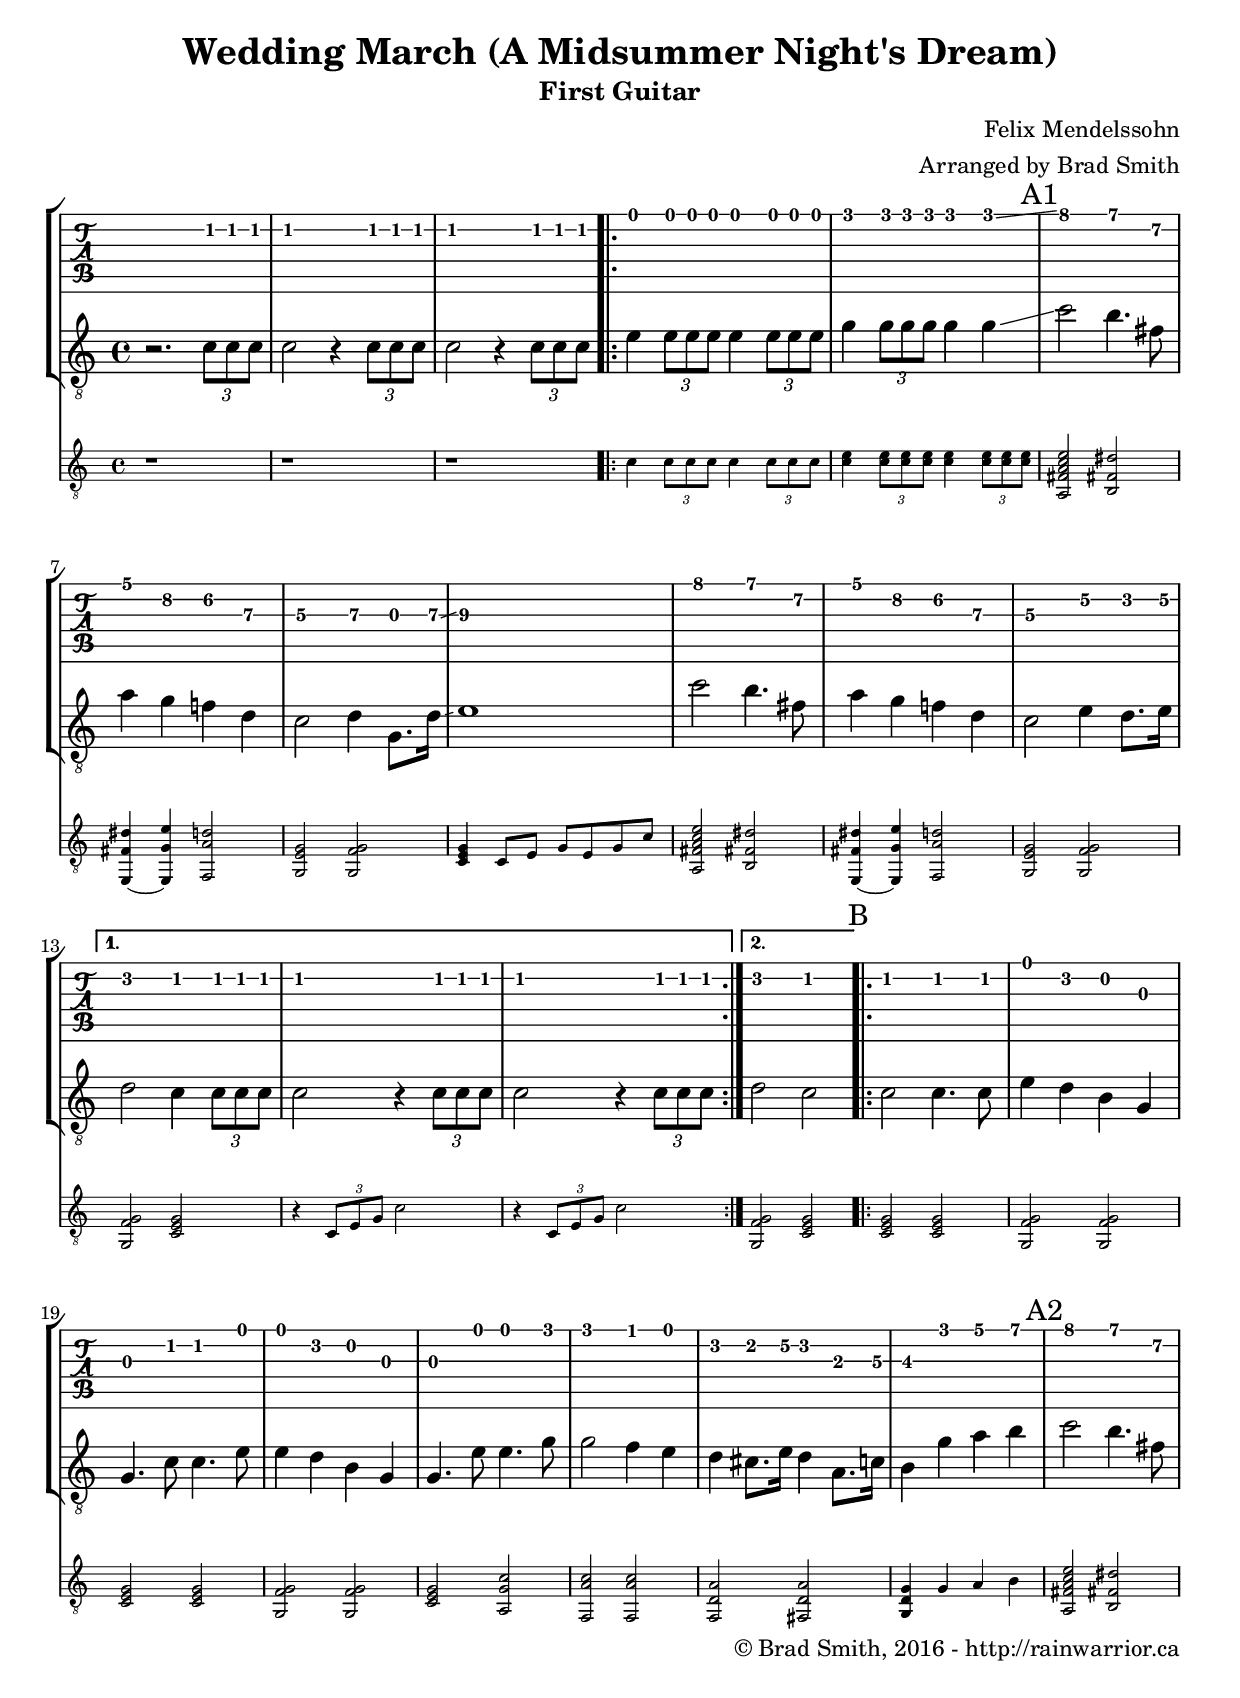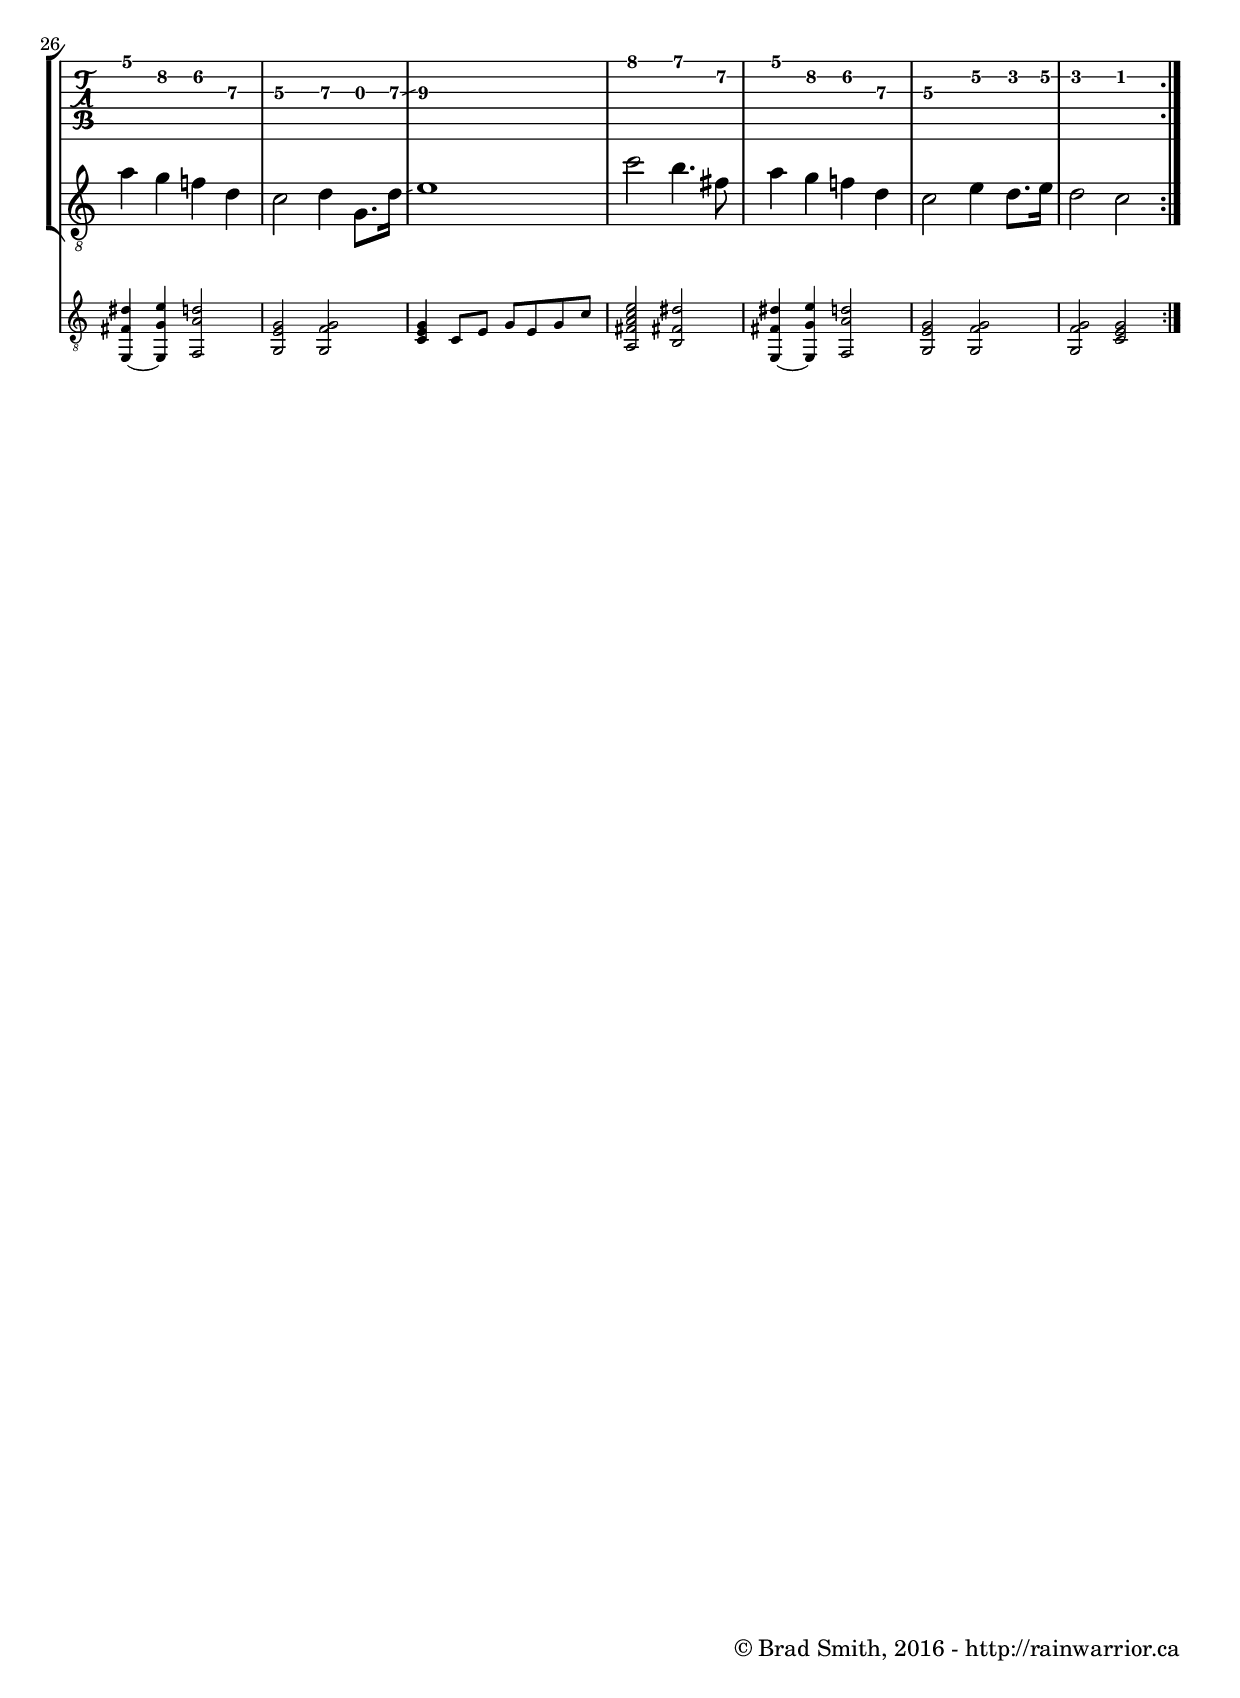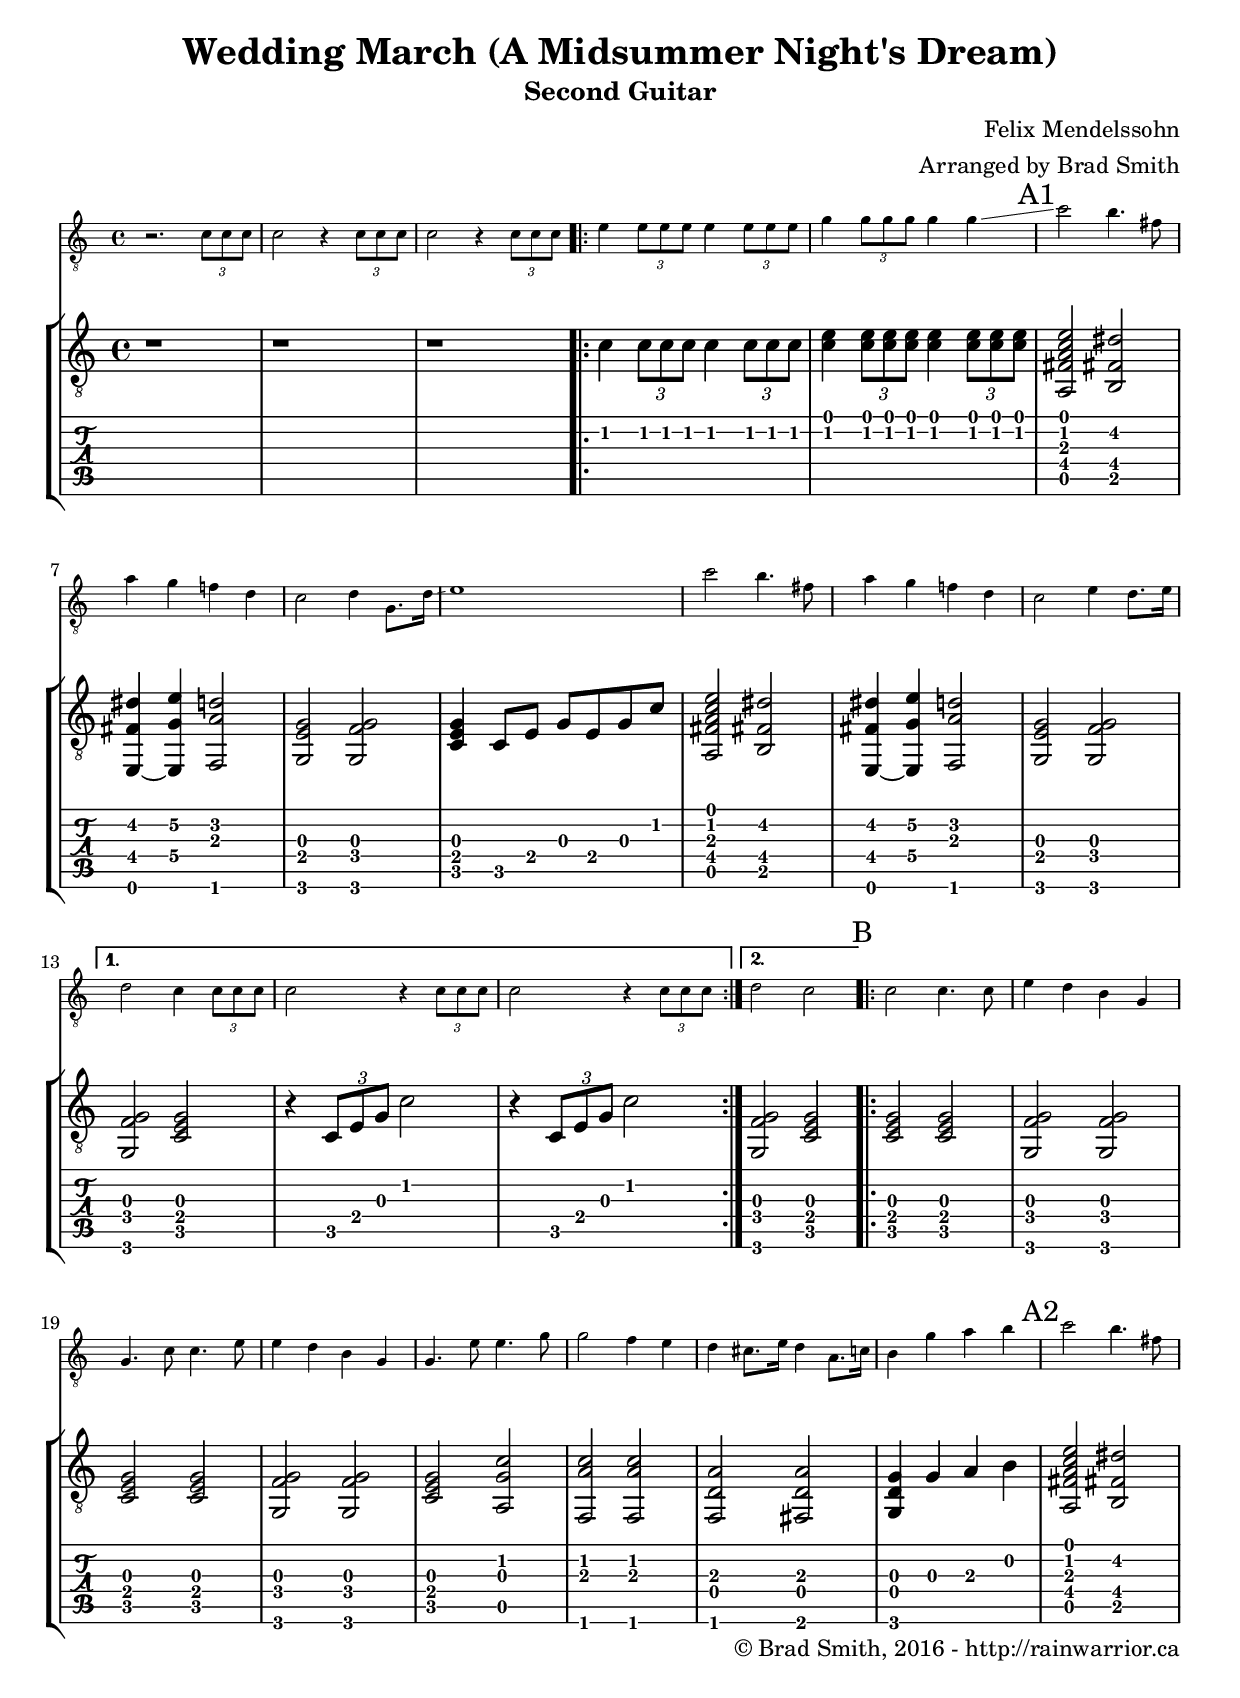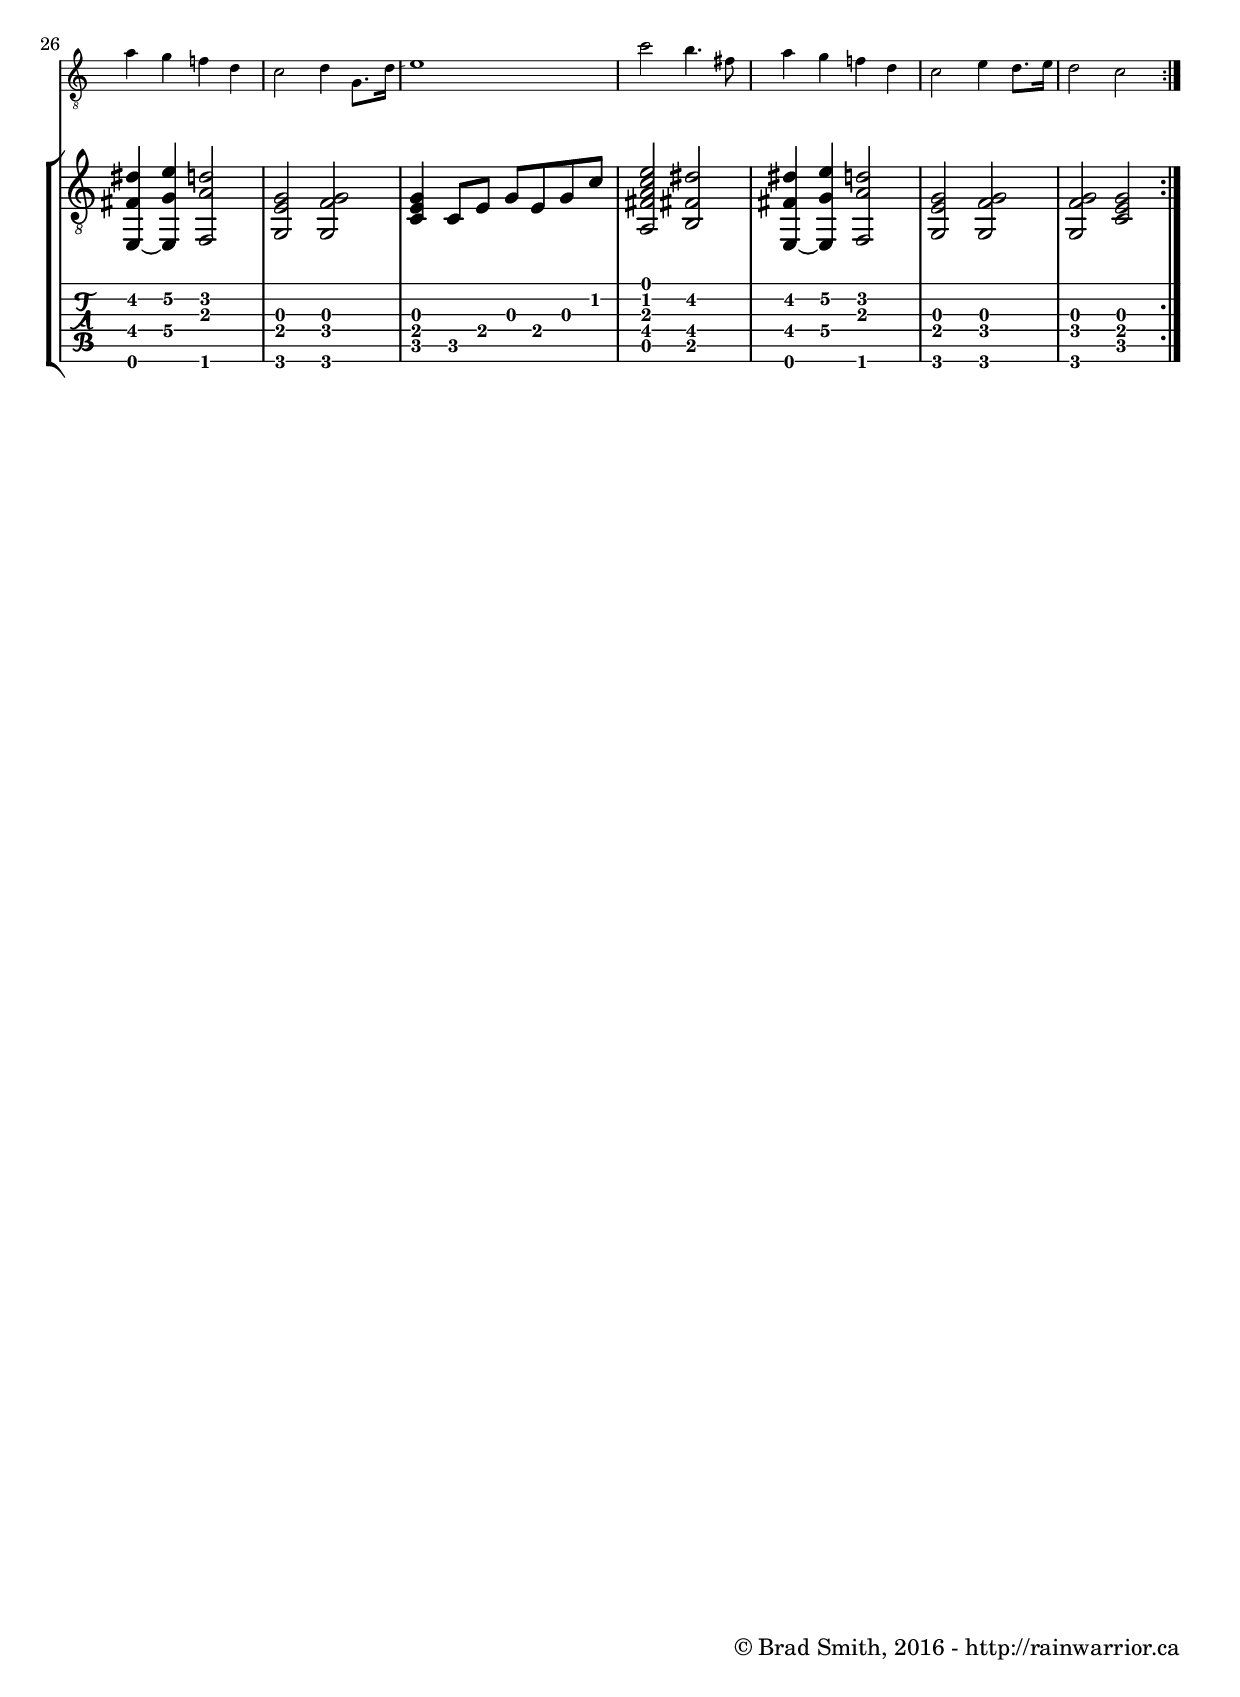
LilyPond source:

% Wedding March (A Midsummer Night's Dream)
% Composer: Felix Mendelssohn, 1842
% Arranger: Brad Smith, 2016


\version "2.18.2" % lilypond version

\header {
	title = "Wedding March (A Midsummer Night's Dream)"
	composer = "Felix Mendelssohn"
	arranger = "Arranged by Brad Smith"
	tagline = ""
}
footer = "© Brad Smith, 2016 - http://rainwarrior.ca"

\pointAndClickOff


guitarA = {
	\key c \major
	\time 4/4
	r2. \tuplet 3/2 { c'8 c' c' } | c'2 r4 \tuplet 3/2 { c'8 c' c' } | c'2 r4 \tuplet 3/2 { c'8 c' c' } |
	\repeat volta 2 {
		e'4 \tuplet 3/2 { e'8 e' e' } e'4 \tuplet 3/2 { e'8 e' e' }  | g'4 \tuplet 3/2 { g'8 g' g' } g'4 g'\glissando  |
		\mark "A1"
		c''2 b'4. fis'8\2 | a'4 g'\2 f'!\2 d'\3 | c'2\3 d'4\3 g8. d'16\3\glissando | e'1\3 |
		c''2 b'4. fis'8\2 | a'4 g'\2 f'!\2 d'\3 | c'2\3 e'4\2 d'8. e'16\2 |
	}
	\alternative {
		{ d'2 c'4 \tuplet 3/2 { c'8 c' c' } | c'2 r4 \tuplet 3/2 { c'8 c' c' } | c'2 r4 \tuplet 3/2 { c'8 c' c' } | }
		{ d'2 c' | }
	}
	\repeat volta 2 {
		\mark "B"
		c'2 c'4. c'8 | e'4 d' b g | g4. c'8 c'4. e'8 | e'4 d' b g |
		g4. e'8 e'4. g'8 | g'2 f'4 e' | d'4 cis'8. e'16\2 d'4 a8. c'16\3 | b4\3 g' a' b' |
		\mark "A2"
		c''2 b'4. fis'8\2 | a'4 g'\2 f'!\2 d'\3 | c'2\3 d'4\3 g8. d'16\3\glissando | e'1\3 |
		c''2 b'4. fis'8\2 | a'4 g'\2 f'!\2 d'\3 | c'2\3 e'4\2 d'8. e'16\2 | d'2 c' |
	}
}

guitarB = {
	\key c \major
	\time 4/4
	r1 | r1 | r1 |
	\repeat volta 2 {
		c'4 \tuplet 3/2 { c'8 c' c' } c'4 \tuplet 3/2 { c'8 c' c' } |
			<c' e'>4 \tuplet 3/2 { <c' e'>8 <c' e'> <c' e'> } <c' e'>4 \tuplet 3/2 { <c' e'>8 <c' e'> <c' e'> } |
		\mark "A1"
		<a, fis a c' e'>2 <b, fis! dis'> | <e,~ fis dis'>4 <e, g\4 e'\2> <f, a d'>2 |
			<g, e g>2 <g, f g> | <c e g>4 c8 e g e g c' |
		<a, fis a c' e'>2 <b, fis! dis'> | <e,~ fis dis'>4 <e, g\4 e'\2> <f, a d'>2 |
			<g, e g>2 <g, f g> |
	}
	\alternative {
		{ <g, f g>2 <c e g> | r4 \tuplet 3/2 { c8 e g } c'2 | r4 \tuplet 3/2 { c8 e g } c'2 | }
		{ <g, f g>2 <c e g> | }		
	}
	\repeat volta 2 {
		\mark "B"
		<c e g>2 <c e g> | <g, f g> <g, f g> | <c e g> <c e g> | <g, f g> <g, f g> |
		<c e g> <a, g c'> | <f, a c'> <f, a c'> | <f, d a> <fis, d a> | <g, d g>4 g a b |
		\mark "A2"
		<a, fis a c' e'>2 <b, fis! dis'> | <e,~ fis dis'>4 <e, g\4 e'\2> <f, a d'>2 |
			<g, e g>2 <g, f g> | <c e g>4 c8 e g e g c' |
		<a, fis a c' e'>2 <b, fis! dis'> | <e,~ fis dis'>4 <e, g\4 e'\2> <f, a d'>2 |
			<g, e g>2 <g, f g> | <g, f g>2 <c e g> |
	}
}

% MIDI
%
% \score {
% 	<<
% 		\new StaffGroup <<
% 			\new Staff {
% 				\set Staff.midiInstrument = #"acoustic guitar (steel)"
% 				\clef "treble_8"
% 				\guitarA
% 			}
% 		>>
% 		\new StaffGroup <<
% 			\new Staff {
% 				\set Staff.midiInstrument = #"acoustic guitar (nylon)"
% 				\clef "treble_8"
% 				\guitarB
% 			}
% 		>>
% 	>>
%  	\midi {
%  		\context {
%  			\Score tempoWholesPerMinute = #(ly:make-moment 100 4)
%  		}
%  	}
% }

\bookpart {
\header { subtitle = "First Guitar" }
\score {
	<<
		\new StaffGroup <<
			\new TabStaff
			{
				\guitarA
			}
			\new Staff
			{
				\override StringNumber #'transparent = ##t 
				\clef "treble_8"
				\guitarA
			}
		>>
		\new StaffGroup <<
			\new Staff
			\with {
				fontSize = #-3
      			\override StaffSymbol.staff-space = #(magstep -3)
      			\override StaffSymbol.thickness = #(magstep -3)
			}
			{
				\override StringNumber #'transparent = ##t 
				\clef "treble_8"
				\guitarB
			}
		>>
	>>
}
}

\bookpart {
\header { subtitle = "Second Guitar" }
\score {
	<<
		\new StaffGroup
		<<
			\new Staff
			\with {
				fontSize = #-3
      			\override StaffSymbol.staff-space = #(magstep -3)
      			\override StaffSymbol.thickness = #(magstep -3)
			}
			{
				\override StringNumber #'transparent = ##t 
				\clef "treble_8"
				\guitarA
			}
		>>
		\new StaffGroup
		<<
			\new Staff
			{
				\override StringNumber #'transparent = ##t 
				\clef "treble_8"
				\guitarB
			}
			\new TabStaff
			{
				\guitarB
			}
		>>
	>>
}
}

\paper {
	oddFooterMarkup = \markup { \fill-line { "" \footer } }
	indent = 0
	top-margin = 0.4\in
	bottom-margin = 0.4\in
	left-margin = 0.4\in
	right-margin = 0.4\in
	print-page-number = #f
}

% end of file
